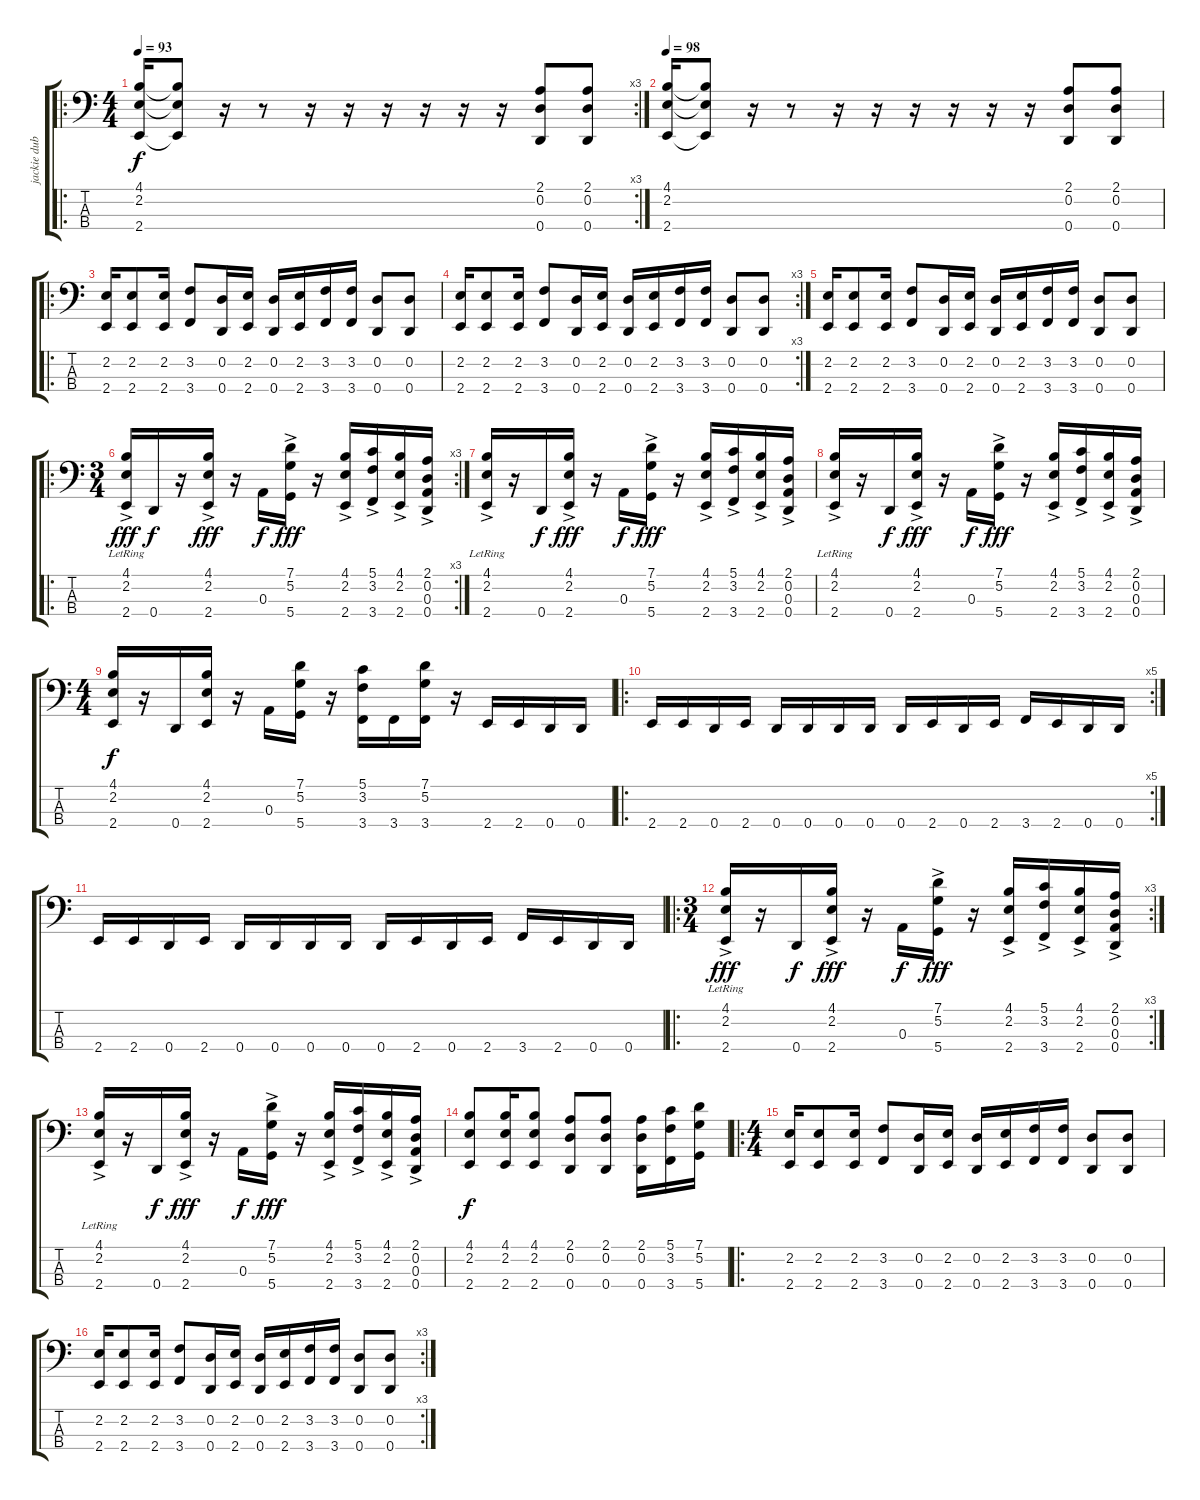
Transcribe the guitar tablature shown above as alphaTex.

\track ("jackie dub" "jackie dub") {instrument slapbass1}
\staff {score tabs}
\tuning (G2 D2 A1 D1) {hide}
\ro
\rc 3
\ts (4 4)
\tempo 93
\clef f4
\ks c
(4.1 2.2 2.4).16{dy f instrument slapbass1} (4.1{t} 2.2{t} 2.4{t}).8 r.16 r.8 r.16 r.16 r.16 r.16 r.16 r.16 (2.1 0.2 0.4).8 (2.1 0.2 0.4).8 |
\tempo 93
\tempo 98
(4.1 2.2 2.4).16 (4.1{t} 2.2{t} 2.4{t}).8 r.16 r.8 r.16 r.16 r.16 r.16 r.16 r.16 (2.1 0.2 0.4).8 (2.1 0.2 0.4).8 |
\ro
(2.2 2.4).16 (2.2 2.4).8 (2.2 2.4).16 (3.2 3.4).8 (0.2 0.4).16 (2.2 2.4).16 (0.2 0.4).16 (2.2 2.4).16 (3.2 3.4).16 (3.2 3.4).16 (0.2 0.4).8 (0.2 0.4).8 |
\rc 3
(2.2 2.4).16 (2.2 2.4).8 (2.2 2.4).16 (3.2 3.4).8 (0.2 0.4).16 (2.2 2.4).16 (0.2 0.4).16 (2.2 2.4).16 (3.2 3.4).16 (3.2 3.4).16 (0.2 0.4).8 (0.2 0.4).8 |
(2.2 2.4).16 (2.2 2.4).8 (2.2 2.4).16 (3.2 3.4).8 (0.2 0.4).16 (2.2 2.4).16 (0.2 0.4).16 (2.2 2.4).16 (3.2 3.4).16 (3.2 3.4).16 (0.2 0.4).8 (0.2 0.4).8 |
\ro
\rc 3
\ts (3 4)
(4.1 2.2 2.4{ac lr}).16{dy fff} 0.4.16{dy f} r.16 (4.1 2.2 2.4{ac}).16{dy fff} r.16 0.3.16{dy f} (7.1 5.2 5.4{ac}).16{dy fff} r.16 (4.1 2.2 2.4{ac}).16 (5.1 3.2 3.4{ac}).16 (4.1 2.2 2.4{ac}).16 (2.1 0.2 0.3 0.4{ac}).16 |
(4.1 2.2 2.4{ac lr}).16 r.16 0.4.16{dy f} (4.1 2.2 2.4{ac}).16{dy fff} r.16 0.3.16{dy f} (7.1 5.2 5.4{ac}).16{dy fff} r.16 (4.1 2.2 2.4{ac}).16 (5.1 3.2 3.4{ac}).16 (4.1 2.2 2.4{ac}).16 (2.1 0.2 0.3 0.4{ac}).16 |
(4.1 2.2 2.4{ac lr}).16 r.16 0.4.16{dy f} (4.1 2.2 2.4{ac}).16{dy fff} r.16 0.3.16{dy f} (7.1 5.2 5.4{ac}).16{dy fff} r.16 (4.1 2.2 2.4{ac}).16 (5.1 3.2 3.4{ac}).16 (4.1 2.2 2.4{ac}).16 (2.1 0.2 0.3 0.4{ac}).16 |
\ts (4 4)
(4.1 2.2 2.4).16{dy f} r.16 0.4.16 (4.1 2.2 2.4).16 r.16 0.3.16 (7.1 5.2 5.4).16 r.16 (5.1 3.2 3.4).16 3.4.16 (7.1 5.2 3.4).16 r.16 2.4.16 2.4.16 0.4.16 0.4.16 |
\ro
\rc 5
2.4.16 2.4.16 0.4.16 2.4.16 0.4.16 0.4.16 0.4.16 0.4.16 0.4.16 2.4.16 0.4.16 2.4.16 3.4.16 2.4.16 0.4.16 0.4.16 |
2.4.16 2.4.16 0.4.16 2.4.16 0.4.16 0.4.16 0.4.16 0.4.16 0.4.16 2.4.16 0.4.16 2.4.16 3.4.16 2.4.16 0.4.16 0.4.16 |
\ro
\rc 3
\ts (3 4)
(4.1 2.2 2.4{ac lr}).16{dy fff} r.16 0.4.16{dy f} (4.1 2.2 2.4{ac}).16{dy fff} r.16 0.3.16{dy f} (7.1 5.2 5.4{ac}).16{dy fff} r.16 (4.1 2.2 2.4{ac}).16 (5.1 3.2 3.4{ac}).16 (4.1 2.2 2.4{ac}).16 (2.1 0.2 0.3 0.4{ac}).16 |
(4.1 2.2 2.4{ac lr}).16 r.16 0.4.16{dy f} (4.1 2.2 2.4{ac}).16{dy fff} r.16 0.3.16{dy f} (7.1 5.2 5.4{ac}).16{dy fff} r.16 (4.1 2.2 2.4{ac}).16 (5.1 3.2 3.4{ac}).16 (4.1 2.2 2.4{ac}).16 (2.1 0.2 0.3 0.4{ac}).16 |
(4.1 2.2 2.4).8{dy f} (4.1 2.2 2.4).16 (4.1 2.2 2.4).8 (2.1 0.2 0.4).8 (2.1 0.2 0.4).8 (2.1 0.2 0.4).16 (5.1 3.2 3.4).16 (7.1 5.2 5.4).16 |
\ro
\ts (4 4)
(2.2 2.4).16 (2.2 2.4).8 (2.2 2.4).16 (3.2 3.4).8 (0.2 0.4).16 (2.2 2.4).16 (0.2 0.4).16 (2.2 2.4).16 (3.2 3.4).16 (3.2 3.4).16 (0.2 0.4).8 (0.2 0.4).8 |
\rc 3
(2.2 2.4).16 (2.2 2.4).8 (2.2 2.4).16 (3.2 3.4).8 (0.2 0.4).16 (2.2 2.4).16 (0.2 0.4).16 (2.2 2.4).16 (3.2 3.4).16 (3.2 3.4).16 (0.2 0.4).8 (0.2 0.4).8
